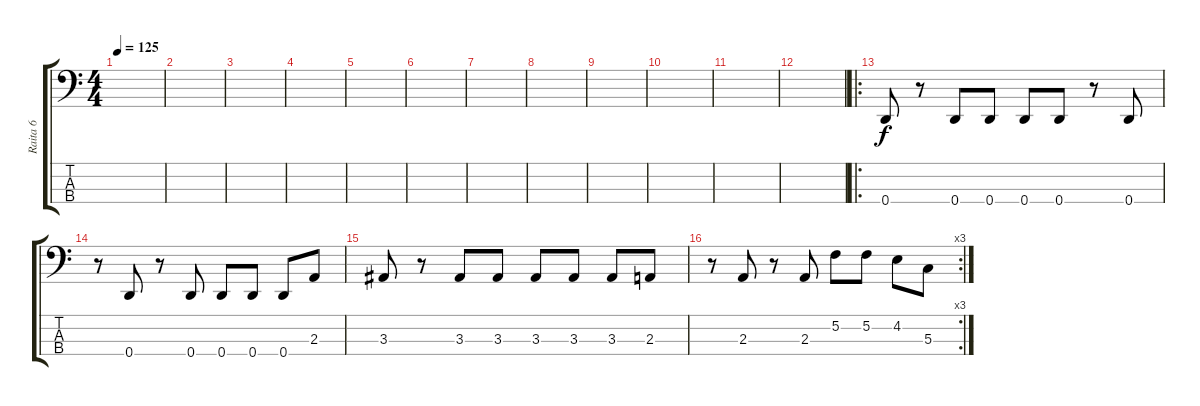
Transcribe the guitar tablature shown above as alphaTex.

\track ("Raita 6" "Raita 6") {instrument electricbassfinger}
\staff {score tabs}
\tuning (F2 C2 G1 D1) {hide}
\ts (4 4)
\tempo 125
\clef f4
\ks c
|
|
|
|
|
|
|
|
|
|
|
|
\ro
0.4.8 r.8 0.4.8 0.4.8 0.4.8 0.4.8 r.8 0.4.8 |
r.8 0.4.8 r.8 0.4.8 0.4.8 0.4.8 0.4.8 2.3.8 |
3.3.8 r.8 3.3.8 3.3.8 3.3.8 3.3.8 3.3.8 2.3.8 |
\rc 3
r.8 2.3.8 r.8 2.3.8 5.2.8 5.2.8 4.2.8 5.3.8
